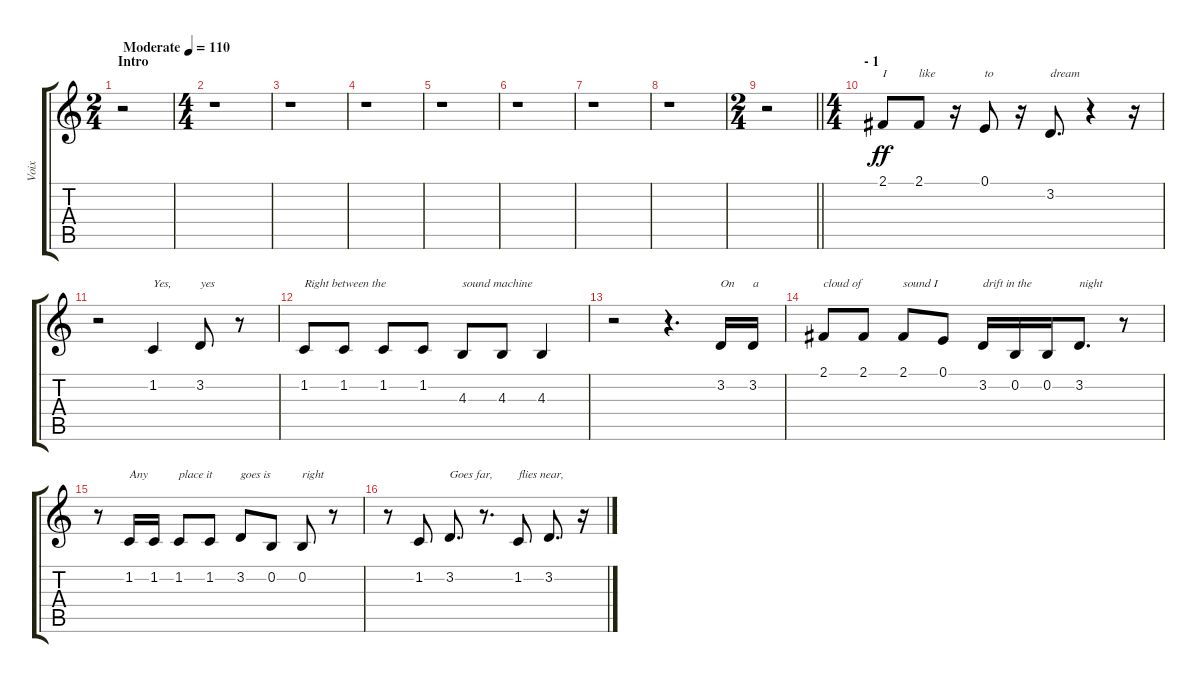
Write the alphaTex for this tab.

\track ("Voix" "Voix") {instrument accordion}
\staff {score tabs}
\tuning (E4 B3 G3 D3 A2 E2) {hide}
\ts (2 4)
\section ("" "Intro")
\tempo (110 "Moderate")
\clef g2
\ks c
r.2{dy ff instrument accordion} |
\ts (4 4)
r.1 |
r.1 |
r.1 |
r.1 |
r.1 |
r.1 |
r.1 |
\ts (2 4)
\barLineRight lightlight
r.2 |
\ts (4 4)
\section ("" "- 1")
2.1.8{txt "I"} 2.1.8{txt "like"} r.16 0.1.8{txt "to"} r.16 3.2.8{d txt "dream"} r.4 r.16 |
r.2 1.2.4{txt "Yes,"} 3.2.8{txt "yes"} r.8 |
1.2.8{txt "Right between the"} 1.2.8 1.2.8 1.2.8 4.3.8{txt "sound machine"} 4.3.8 4.3.4 |
r.2 r.4{d} 3.2.16{txt "On"} 3.2.16{txt "a"} |
2.1.8{txt "cloud of"} 2.1.8 2.1.8{txt "sound I"} 0.1.8 3.2.16{txt "drift in the"} 0.2.16 0.2.16 3.2.8{d txt "night"} r.8 |
r.8 1.2.16{txt "Any"} 1.2.16 1.2.8{txt "place it"} 1.2.8 3.2.8{txt "goes is"} 0.2.8 0.2.8{txt "right"} r.8 |
r.8 1.2.8 3.2.8{d txt "Goes far,"} r.8{d} 1.2.8{txt "flies near,"} 3.2.8{d} r.16
